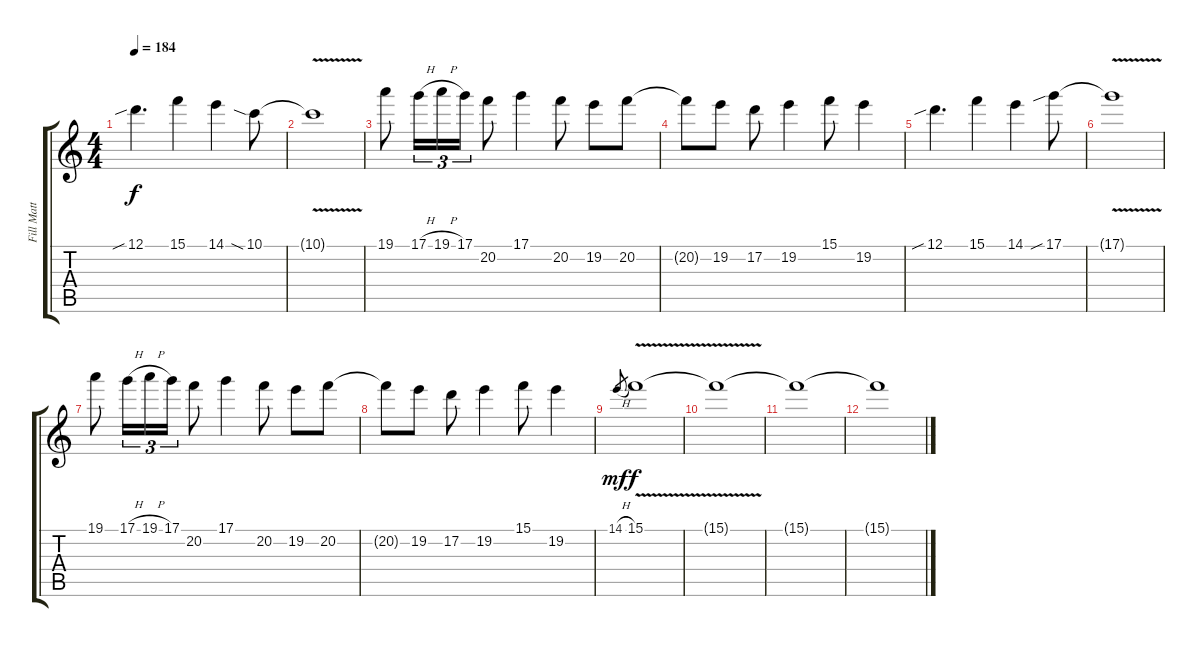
\track ("Fill Matt Tuck" "Fill Matt ") {instrument distortionguitar}
\staff {score tabs}
\tuning (D4 A3 F3 C3 G2 C2) {hide}
\ts (4 4)
\tempo 184
\clef g2
\ks c
12.1{sib}.4{d dy f} 15.1.4 14.1.4 10.1{sia}.8 |
10.1{v t}.1 |
19.1.8 17.1{h}.16{tu (3 2)} 19.1{h}.16{tu (3 2)} 17.1.16{tu (3 2)} 20.2.8 17.1.4 20.2.8 19.2.8 20.2.8 |
20.2{t}.8 19.2.8 17.2.8 19.2.4 15.1.8 19.2.4 |
12.1{sib}.4{d} 15.1.4 14.1.4 17.1{sib}.8 |
17.1{v t}.1 |
19.1.8 17.1{h}.16{tu (3 2)} 19.1{h}.16{tu (3 2)} 17.1.16{tu (3 2)} 20.2.8 17.1.4 20.2.8 19.2.8 20.2.8 |
20.2{t}.8 19.2.8 17.2.8 19.2.4 15.1.8 19.2.4 |
14.1{h}.8{gr dy mf} 15.1{v}.1{dy f} |
15.1{t}.1 |
15.1{t}.1 |
15.1{t}.1
